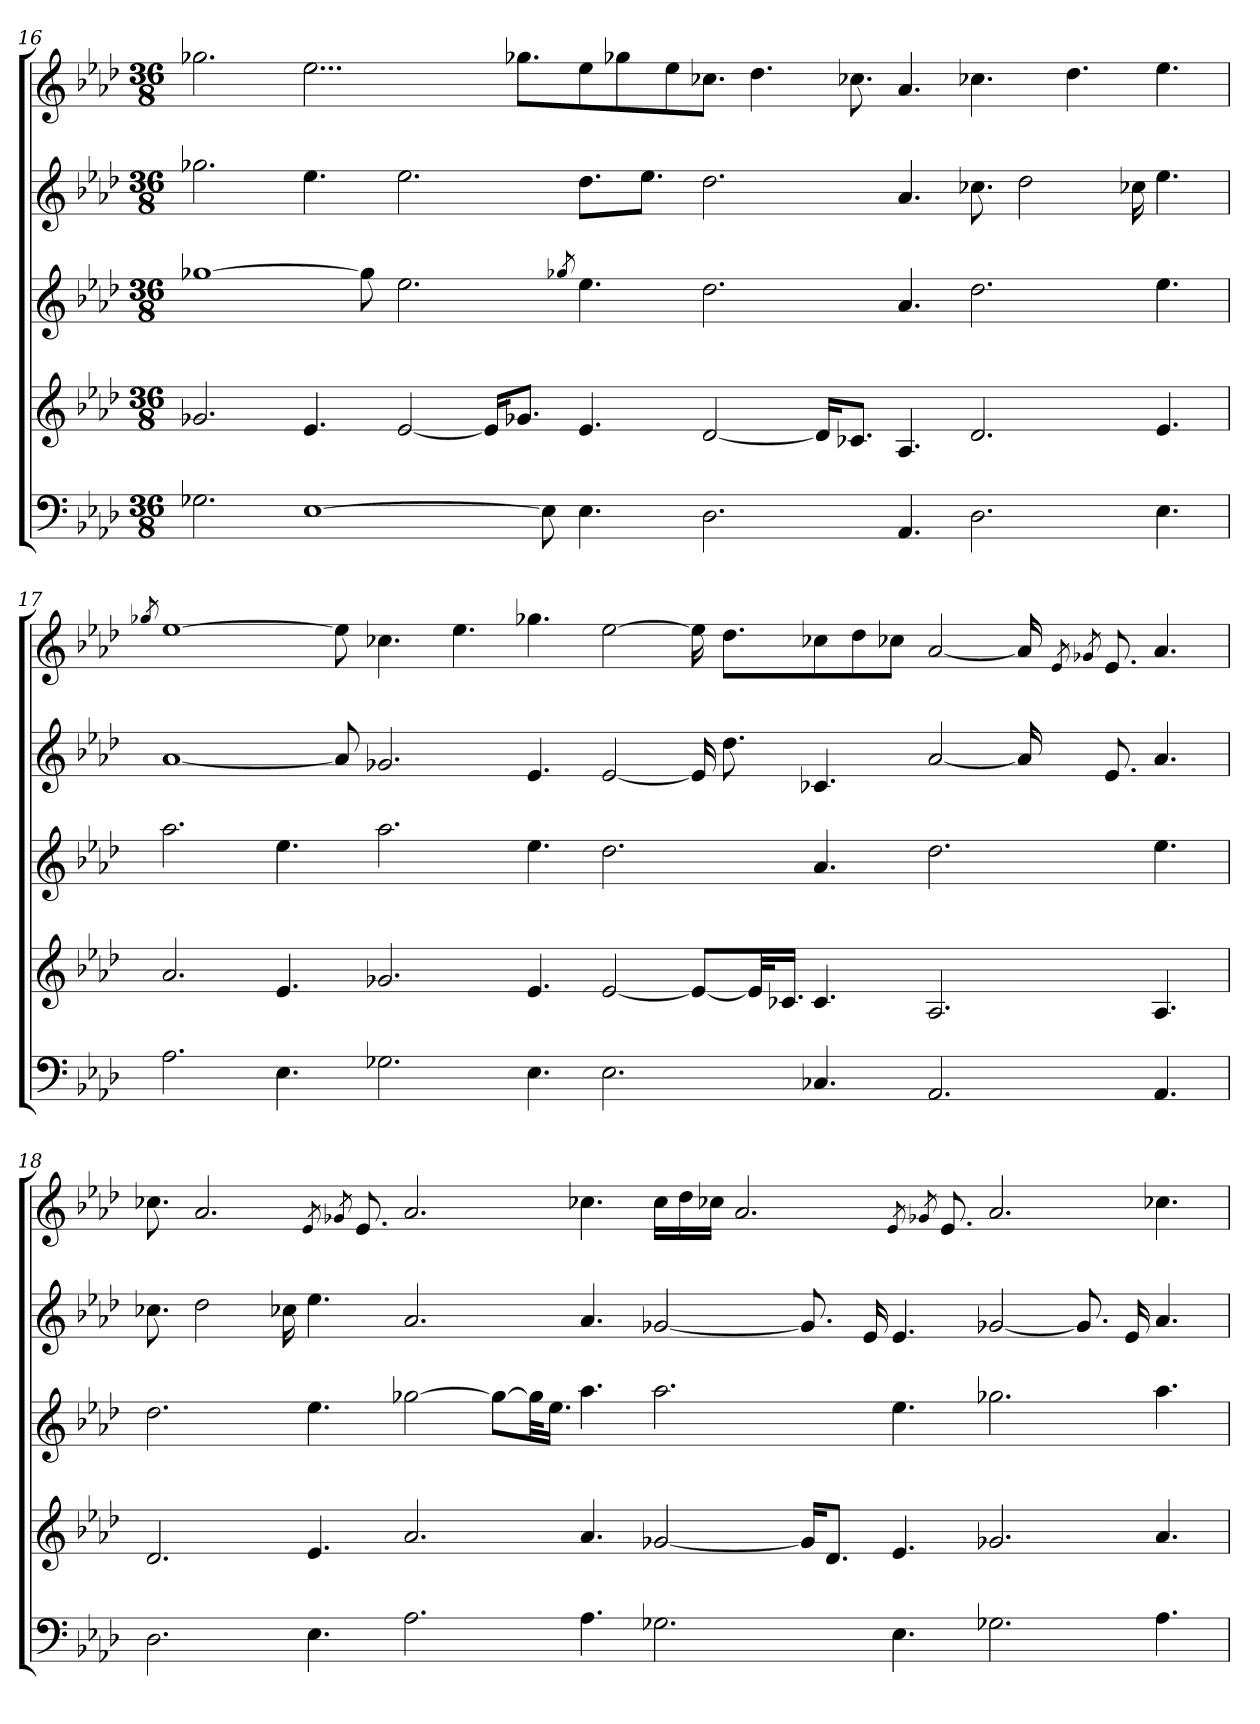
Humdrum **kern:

**kern	**kern	**kern	**kern	**kern
*part5	*part4	*part3	*part2	*part1
*staff5	*staff4	*staff3	*staff2	*staff1
*clefF4	*clefG2	*clefG2	*clefG2	*clefG2
*k[b-e-a-d-]	*k[b-e-a-d-]	*k[b-e-a-d-]	*k[b-e-a-d-]	*k[b-e-a-d-]
*M36/8	*M36/8	*M36/8	*M36/8	*M36/8
=16	=16	=16	=16	=16
2.G-X	2.g-X	[1gg-X	2.gg-X	2.gg-X
[1E-	4.e-	.	4.ee-	2...ee-
.	.	8gg-]	.	.
.	[2e-	2.ee-	2.ee-	.
.	16e-/KL]	.	.	.
.	8.g-X/J	.	.	8.gg-X\L
8E-]	.	.	.	.
.	.	8qgg-X	.	.
4.E-	4.e-	4.ee-	8.dd-\L	8ee-\
.	.	.	.	8gg-X\
.	.	.	8.ee-\J	.
.	.	.	.	8ee-\
2.D-	[2d-	2.dd-	2.dd-	8.cc-X\J
.	.	.	.	4.dd-
.	16d-/KL]	.	.	.
.	8.c-X/J	.	.	8.cc-X
4.AA-	4.A-	4.a-	4.a-	4.a-
2.D-	2.d-	2.dd-	8.cc-X	4.cc-X
.	.	.	2dd-	.
.	.	.	.	4.dd-
.	.	.	16cc-X	.
4.E-	4.e-	4.ee-	4.ee-	4.ee-
=17	=17	=17	=17	=17
.	.	.	.	8qgg-X
2.A-	2.a-	2.aa-	[1a-	[1ee-
4.E-	4.e-	4.ee-	.	.
.	.	.	8a-]	8ee-]
2.G-X	2.g-X	2.aa-	2.g-X	4.cc-X
.	.	.	.	4.ee-
4.E-	4.e-	4.ee-	4.e-	4.gg-X
2.E-	[2e-	2.dd-	[2e-	[2ee-
.	8e-/L_	.	16e-]	16ee-]
.	.	.	8.dd-	8.dd-\L
.	32e-/KL]	.	.	.
.	16.c-X/JJ	.	.	.
4.C-X	4.c-	4.a-	4.c-X	8cc-X\
.	.	.	.	8dd-\
.	.	.	.	8cc-X\J
2.AA-	2.A-	2.dd-	[2a-	[2a-
.	.	.	16a-]	16a-]
.	.	.	.	8qe-
.	.	.	.	8qg-X
.	.	.	8.e-	8.e-
4.AA-	4.A-	4.ee-	4.a-	4.a-
=18	=18	=18	=18	=18
2.D-	2.d-	2.dd-	8.cc-X	8.cc-X
.	.	.	2dd-	2.a-
.	.	.	16cc-X	.
4.E-	4.e-	4.ee-	4.ee-	.
.	.	.	.	8qe-
.	.	.	.	8qg-X
.	.	.	.	8.e-
2.A-	2.a-	[2gg-X	2.a-	2.a-
.	.	8gg-\L_	.	.
.	.	32gg-\KL]	.	.
.	.	16.ee-\JJ	.	.
4.A-	4.a-	4.aa-	4.a-	4.cc-X
2.G-X	[2g-X	2.aa-	[2g-X	16cc-\LL
.	.	.	.	16dd-\
.	.	.	.	16cc-X\JJ
.	.	.	.	2.a-
.	16g-/KL]	.	8.g-]	.
.	8.d-/J	.	.	.
.	.	.	16e-	.
4.E-	4.e-	4.ee-	4.e-	.
.	.	.	.	8qe-
.	.	.	.	8qg-X
.	.	.	.	8.e-
2.G-X	2.g-X	2.gg-X	[2g-X	2.a-
.	.	.	8.g-]	.
.	.	.	16e-	.
4.A-	4.a-	4.aa-	4.a-	4.cc-X
=	=	=	=	=
*-	*-	*-	*-	*-
